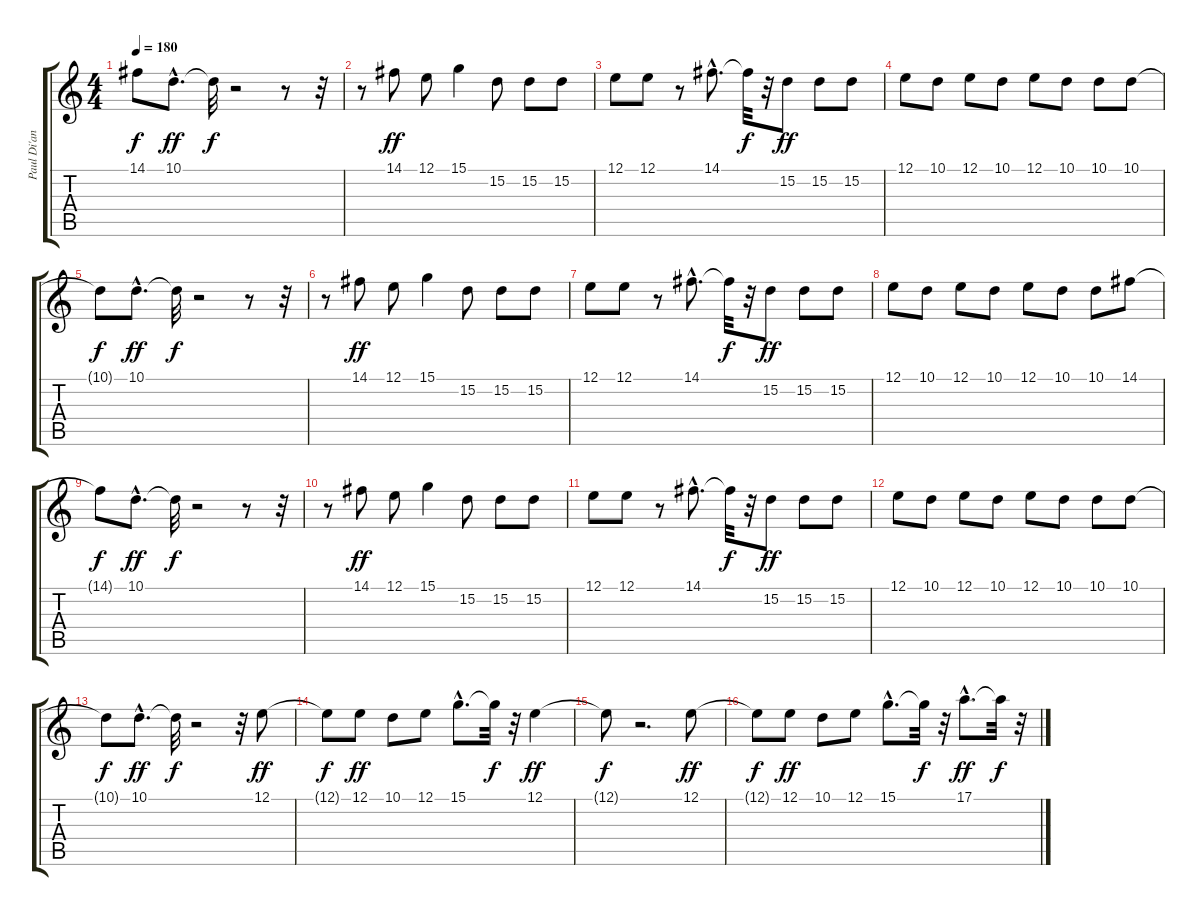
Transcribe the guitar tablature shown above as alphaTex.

\track ("Paul Di'anno" "Paul Di'an") {instrument choiraahs}
\staff {score tabs}
\tuning (E4 B3 G3 D3 A2 E2) {hide}
\ts (4 4)
\tempo 180
\clef g2
\ks c
14.1{t}.8{dy f} 10.1{hac}.8{d dy ff} 10.1{t}.32{dy f} r.2 r.8 r.32 |
r.8 14.1.8{dy ff} 12.1.8 15.1.4 15.2.8 15.2.8 15.2.8 |
12.1.8 12.1.8 r.8 14.1{hac}.8{d} 14.1{t}.32{dy f} r.32 15.2.8{dy ff} 15.2.8 15.2.8 |
12.1.8 10.1.8 12.1.8 10.1.8 12.1.8 10.1.8 10.1.8 10.1.8 |
10.1{t}.8{dy f} 10.1{hac}.8{d dy ff} 10.1{t}.32{dy f} r.2 r.8 r.32 |
r.8 14.1.8{dy ff} 12.1.8 15.1.4 15.2.8 15.2.8 15.2.8 |
12.1.8 12.1.8 r.8 14.1{hac}.8{d} 14.1{t}.32{dy f} r.32 15.2.8{dy ff} 15.2.8 15.2.8 |
12.1.8 10.1.8 12.1.8 10.1.8 12.1.8 10.1.8 10.1.8 14.1.8 |
14.1{t}.8{dy f} 10.1{hac}.8{d dy ff} 10.1{t}.32{dy f} r.2 r.8 r.32 |
r.8 14.1.8{dy ff} 12.1.8 15.1.4 15.2.8 15.2.8 15.2.8 |
12.1.8 12.1.8 r.8 14.1{hac}.8{d} 14.1{t}.32{dy f} r.32 15.2.8{dy ff} 15.2.8 15.2.8 |
12.1.8 10.1.8 12.1.8 10.1.8 12.1.8 10.1.8 10.1.8 10.1.8 |
10.1{t}.8{dy f} 10.1{hac}.8{d dy ff} 10.1{t}.32{dy f} r.2 r.32 12.1.8{dy ff} |
12.1{t}.8{dy f} 12.1.8{dy ff} 10.1.8 12.1.8 15.1{hac}.8{d} 15.1{t}.32{dy f} r.32 12.1.4{dy ff} |
12.1{t}.8{dy f} r.2{d} 12.1.8{dy ff} |
12.1{t}.8{dy f} 12.1.8{dy ff} 10.1.8 12.1.8 15.1{hac}.8{d} 15.1{t}.32{dy f} r.32 17.1{hac}.8{d dy ff} 17.1{t}.32{dy f} r.32
